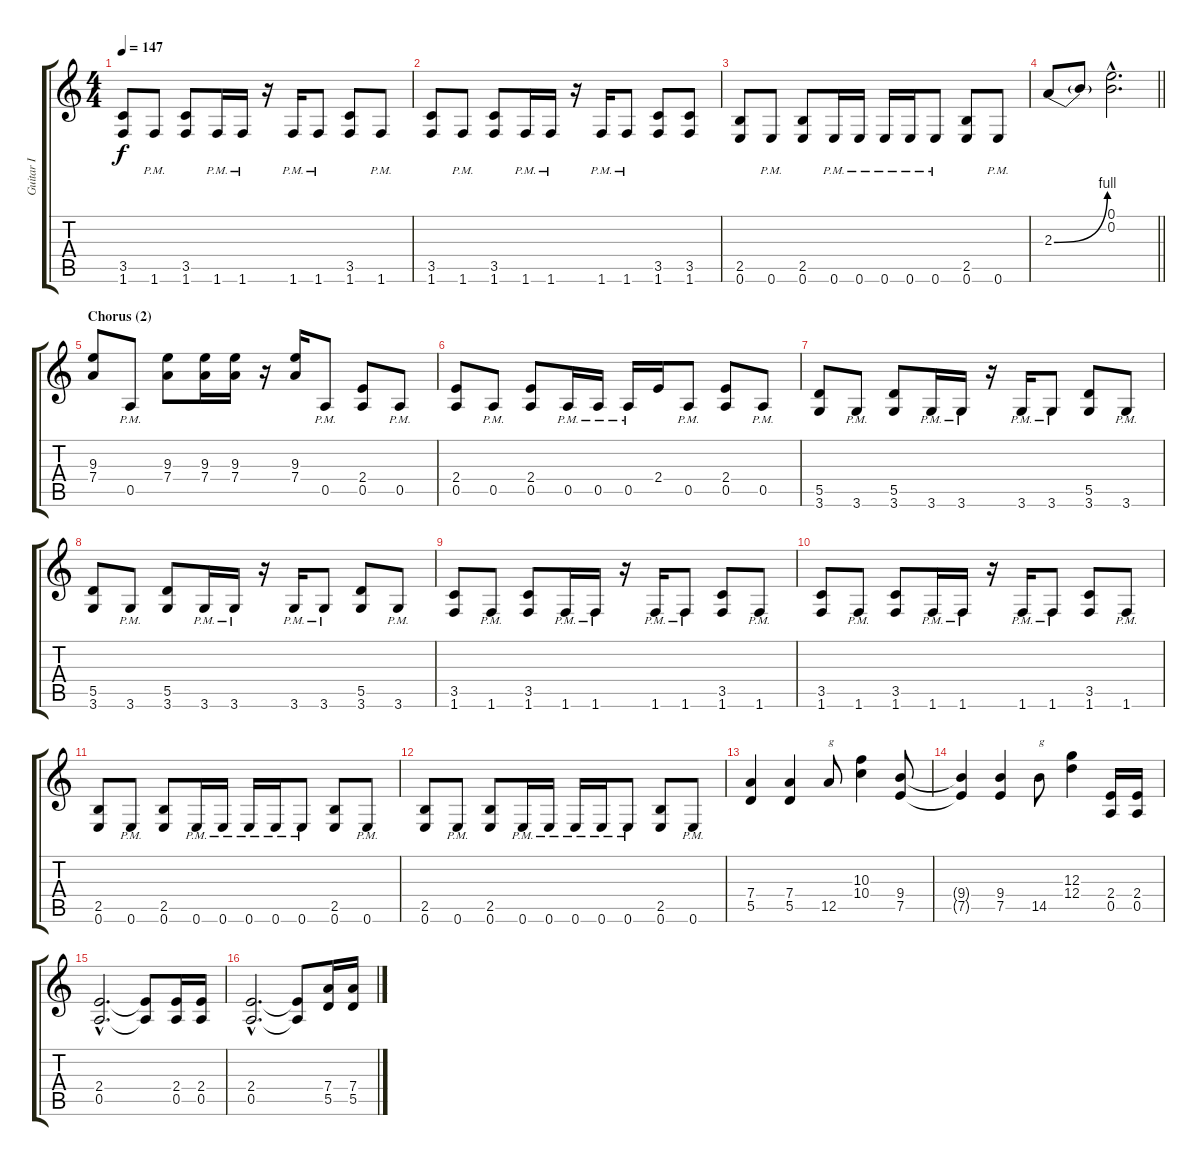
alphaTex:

\track ("Guitar I" "Guitar I") {instrument distortionguitar}
\staff {score tabs}
\tuning (E4 B3 G3 D3 A2 E2) {hide}
\ts (4 4)
\tempo 147
\clef g2
\ks aminor
(3.5 1.6).8{dy f} 1.6{pm}.8 (3.5 1.6).8 1.6{pm}.16 1.6{pm}.16 r.16 1.6{pm}.16 1.6{pm}.8 (3.5 1.6).8 1.6{pm}.8 |
(3.5 1.6).8 1.6{pm}.8 (3.5 1.6).8 1.6{pm}.16 1.6{pm}.16 r.16 1.6{pm}.16 1.6{pm}.8 (3.5 1.6).8 (3.5 1.6).8 |
(2.5 0.6).8 0.6{pm}.8 (2.5 0.6).8 0.6{pm}.16 0.6{pm}.16 0.6{pm}.16 0.6{pm}.16 0.6{pm}.8 (2.5 0.6).8 0.6{pm}.8 |
\barLineRight lightlight
2.3{be (bend 0 0 60 4)}.8 2.3{t}.8 (0.1{hac} 0.2{hac}).2{d} |
\section ("" "Chorus (2)")
(9.3 7.4).8 0.5{pm}.8 (9.3 7.4).8 (9.3 7.4).16 (9.3 7.4).16 r.16 (9.3 7.4).16 0.5{pm}.8 (2.4 0.5).8 0.5{pm}.8 |
(2.4 0.5).8 0.5{pm}.8 (2.4 0.5).8 0.5{pm}.16 0.5{pm}.16 0.5{pm}.16 2.4.16 0.5{pm}.8 (2.4 0.5).8 0.5{pm}.8 |
(5.5 3.6).8 3.6{pm}.8 (5.5 3.6).8 3.6{pm}.16 3.6{pm}.16 r.16 3.6{pm}.16 3.6{pm}.8 (5.5 3.6).8 3.6{pm}.8 |
(5.5 3.6).8 3.6{pm}.8 (5.5 3.6).8 3.6{pm}.16 3.6{pm}.16 r.16 3.6{pm}.16 3.6{pm}.8 (5.5 3.6).8 3.6{pm}.8 |
(3.5 1.6).8 1.6{pm}.8 (3.5 1.6).8 1.6{pm}.16 1.6{pm}.16 r.16 1.6{pm}.16 1.6{pm}.8 (3.5 1.6).8 1.6{pm}.8 |
(3.5 1.6).8 1.6{pm}.8 (3.5 1.6).8 1.6{pm}.16 1.6{pm}.16 r.16 1.6{pm}.16 1.6{pm}.8 (3.5 1.6).8 1.6{pm}.8 |
(2.5 0.6).8 0.6{pm}.8 (2.5 0.6).8 0.6{pm}.16 0.6{pm}.16 0.6{pm}.16 0.6{pm}.16 0.6{pm}.8 (2.5 0.6).8 0.6{pm}.8 |
(2.5 0.6).8 0.6{pm}.8 (2.5 0.6).8 0.6{pm}.16 0.6{pm}.16 0.6{pm}.16 0.6{pm}.16 0.6{pm}.8 (2.5 0.6).8 0.6{pm}.8 |
(7.4 5.5).4 (7.4 5.5).4 12.5.8{txt "g"} (10.3 10.4).4 (9.4 7.5).8 |
(9.4{t} 7.5{t}).4 (9.4 7.5).4 14.5.8{txt "g"} (12.3 12.4).4 (2.4 0.5).16 (2.4 0.5).16 |
(2.4{hac} 0.5{hac}).2{d} (2.4{t} 0.5{t}).8 (2.4 0.5).16 (2.4 0.5).16 |
(2.4{hac} 0.5{hac}).2{d} (2.4{t} 0.5{t}).8 (7.4 5.5).16 (7.4 5.5).16
